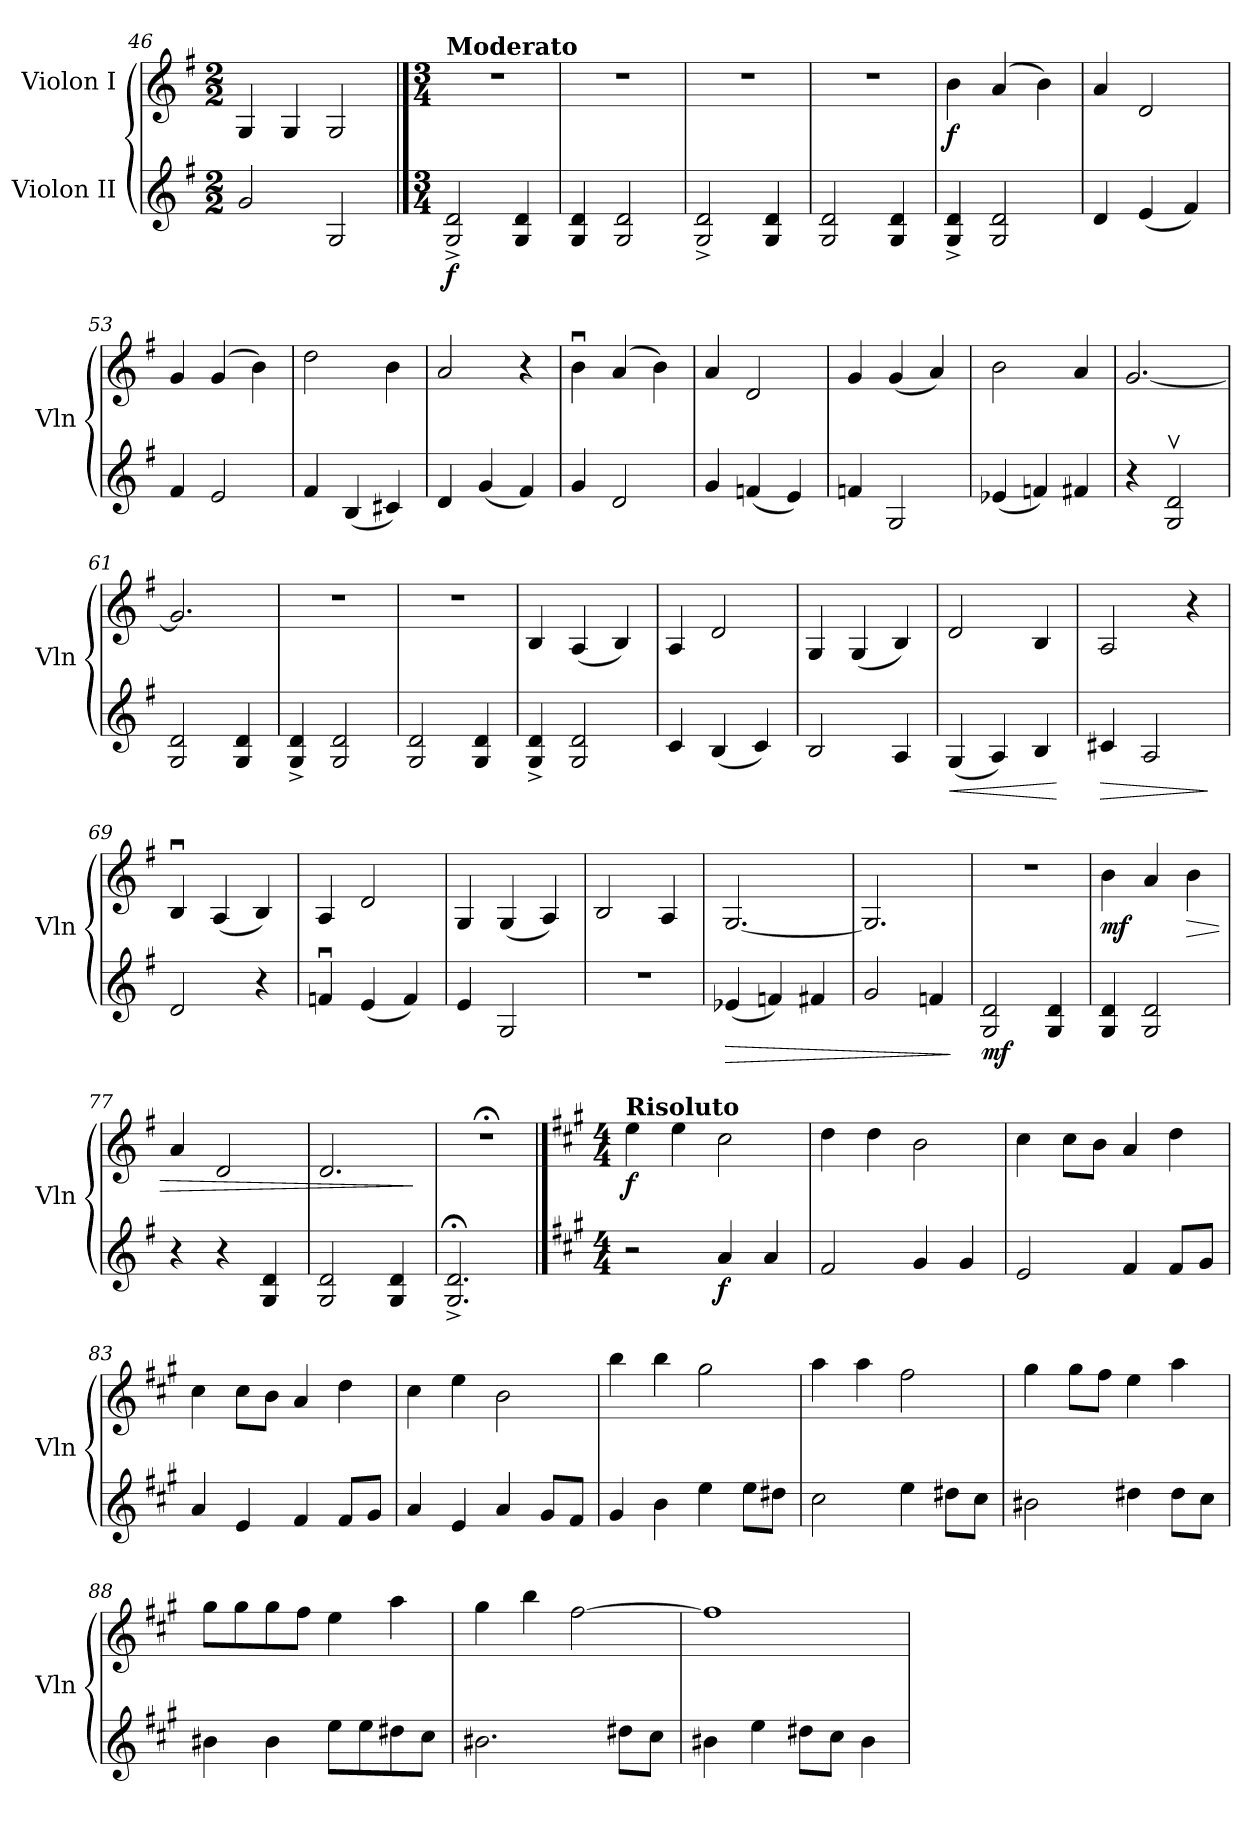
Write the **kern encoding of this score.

**kern	**dynam	**kern	**dynam
*part2	*part2	*part1	*part1
*staff2	*staff2	*staff1	*staff1
*I"Violon II	*	*I"Violon I	*
*I'Vln	*	*I'Vln	*
*clefG2	*	*clefG2	*
*k[f#]	*	*k[f#]	*
*M2/2	*	*M2/2	*
=46	=46	=46	=46
2g/	.	4G/	.
.	.	4G/	.
2G/	.	2G/	.
!!LO:LB:g=z
==47	==47	==47	==47
!!LO:REH:place=s1:a:B:fs=14:t=3
*M3/4	*	*M3/4	*
*	*	*MM112	*
!	!	!LO:TX:a:B:t=Moderato	!
!	!LO:DY:b	!	!
2G/^ 2d/^	f	2.r	.
4G/ 4d/	.	.	.
=48	=48	=48	=48
4G/ 4d/	.	2.r	.
2G/ 2d/	.	.	.
=49	=49	=49	=49
2G/^ 2d/^	.	2.r	.
4G/ 4d/	.	.	.
=50	=50	=50	=50
2G/ 2d/	.	2.r	.
4G/ 4d/	.	.	.
=51	=51	=51	=51
!	!	!	!LO:DY:b
4G/^ 4d/^	.	4b\	f
2G/ 2d/	.	(>4a/	.
.	.	4b\)	.
=52	=52	=52	=52
4d/	.	4a/	.
(<4e/	.	2d/	.
4f#/)	.	.	.
=53	=53	=53	=53
4f#/	.	4g/	.
2e/	.	(>4g/	.
.	.	4b\)	.
=54	=54	=54	=54
4f#/	.	2dd\	.
(<4B/	.	.	.
4c#X/)	.	4b\	.
=55	=55	=55	=55
4d/	.	2a/	.
(<4g/	.	.	.
4f#/)	.	4r	.
=56	=56	=56	=56
4g/	.	4bu\	.
2d/	.	(>4a/	.
.	.	4b\)	.
=57	=57	=57	=57
4g/	.	4a/	.
(<4fn/	.	2d/	.
4e/)	.	.	.
=58	=58	=58	=58
4fn/	.	4g/	.
2G/	.	(<4g/	.
.	.	4a/)	.
!!LO:LB:g=z
=59	=59	=59	=59
(<4e-X/	.	2b\	.
4fn/)	.	.	.
4f#X/	.	4a/	.
=60	=60	=60	=60
4r	.	[2.g/	.
2G/v 2d/v	.	.	.
=61	=61	=61	=61
2G/ 2d/	.	2.g/]	.
4G/ 4d/	.	.	.
=62	=62	=62	=62
4G/^ 4d/^	.	2.r	.
2G/ 2d/	.	.	.
=63	=63	=63	=63
2G/ 2d/	.	2.r	.
4G/ 4d/	.	.	.
=64	=64	=64	=64
4G/^ 4d/^	.	4B/	.
2G/ 2d/	.	(<4A/	.
.	.	4B/)	.
=65	=65	=65	=65
4c/	.	4A/	.
(<4B/	.	2d/	.
4c/)	.	.	.
=66	=66	=66	=66
2B/	.	4G/	.
.	.	(<4G/	.
4A/	.	4B/)	.
=67	=67	=67	=67
!	!LO:HP:b	!	!
(<4G/	<	2d/	.
4A/)	.	.	.
4B/	.	4B/	.
.	[	.	.
=68	=68	=68	=68
!	!LO:HP:b	!	!
4c#X/	>	2A/	.
2A/	.	.	.
.	.	4r	.
.	]	.	.
=69	=69	=69	=69
2d/	.	4Bu/	.
.	.	(<4A/	.
4r	.	4B/)	.
=70	=70	=70	=70
4fnu/	.	4A/	.
(<4e/	.	2d/	.
4f/)	.	.	.
!!LO:LB:g=z
=71	=71	=71	=71
4e/	.	4G/	.
2G/	.	(<4G/	.
.	.	4A/)	.
=72	=72	=72	=72
2.r	.	2B/	.
.	.	4A/	.
=73	=73	=73	=73
!	!LO:HP:b	!	!
(<4e-X/	>	[2.G/	.
4fn/)	.	.	.
4f#X/	.	.	.
=74	=74	=74	=74
2g/	.	2.G/]	.
4fn/	.	.	.
.	]	.	.
=75	=75	=75	=75
!	!LO:DY:b	!	!
2G/ 2d/	mf	2.r	.
4G/ 4d/	.	.	.
=76	=76	=76	=76
!	!	!	!LO:DY:b
4G/ 4d/	.	4b\	mf
2G/ 2d/	.	4a/	.
!	!	!	!LO:HP:b
.	.	4b\	>
=77	=77	=77	=77
4r	.	4a/	.
4r	.	2d/	.
4G/ 4d/	.	.	.
=78	=78	=78	=78
2G/ 2d/	.	2.d/	.
4G/ 4d/	.	.	.
.	.	.	]
=79	=79	=79	=79
2.G/;<^ 2.d/;<^	.	2.r;<	.
!!LO:LB:g=z
==80	==80	==80	==80
!!LO:REH:place=s1:a:B:fs=14:t=4
*k[f#c#g#]	*	*k[f#c#g#]	*
*M4/4	*	*M4/4	*
*	*	*MM92	*
!	!	!LO:TX:a:B:t=Risoluto	!
!	!	!	!LO:DY:b
2r	.	4ee\	f
.	.	4ee\	.
!	!LO:DY:b	!	!
4a/	f	2cc#\	.
4a/	.	.	.
=81	=81	=81	=81
2f#/	.	4dd\	.
.	.	4dd\	.
4g#/	.	2b\	.
4g#/	.	.	.
=82	=82	=82	=82
2e/	.	4cc#\	.
.	.	8cc#\L	.
.	.	8b\J	.
4f#/	.	4a/	.
8f#/L	.	4dd\	.
8g#/J	.	.	.
=83	=83	=83	=83
4a/	.	4cc#\	.
4e/	.	8cc#\L	.
.	.	8b\J	.
4f#/	.	4a/	.
8f#/L	.	4dd\	.
8g#/J	.	.	.
=84	=84	=84	=84
4a/	.	4cc#\	.
4e/	.	4ee\	.
4a/	.	2b\	.
8g#/L	.	.	.
8f#/J	.	.	.
!!LO:LB:g=z
=85	=85	=85	=85
!	!	!	!LO:DY:b
4g#/	.	4bb\	other-dynamics
4b\	.	4bb\	.
!	!LO:DY:b	!	!
4ee\	other-dynamics	2gg#\	.
8ee\L	.	.	.
8dd#X\J	.	.	.
=86	=86	=86	=86
2cc#\	.	4aa\	.
.	.	4aa\	.
4ee\	.	2ff#\	.
8dd#X\L	.	.	.
8cc#\J	.	.	.
=87	=87	=87	=87
2b#X\	.	4gg#\	.
.	.	8gg#\L	.
.	.	8ff#\J	.
4dd#X\	.	4ee\	.
8dd#\L	.	4aa\	.
8cc#\J	.	.	.
=88	=88	=88	=88
4b#X\	.	8gg#\L	.
.	.	8gg#\	.
4b#\	.	8gg#\	.
.	.	8ff#\J	.
8ee\L	.	4ee\	.
8ee\	.	.	.
8dd#X\	.	4aa\	.
8cc#\J	.	.	.
=89	=89	=89	=89
2.b#X\	.	4gg#\	.
.	.	4bb\	.
.	.	[2ff#\	.
8dd#X\L	.	.	.
8cc#\J	.	.	.
!!LO:PB:g=z
=90	=90	=90	=90
4b#X\	.	1ff#]	.
4ee\	.	.	.
8dd#X\L	.	.	.
8cc#\J	.	.	.
4b#\	.	.	.
=	=	=	=
*-	*-	*-	*-
